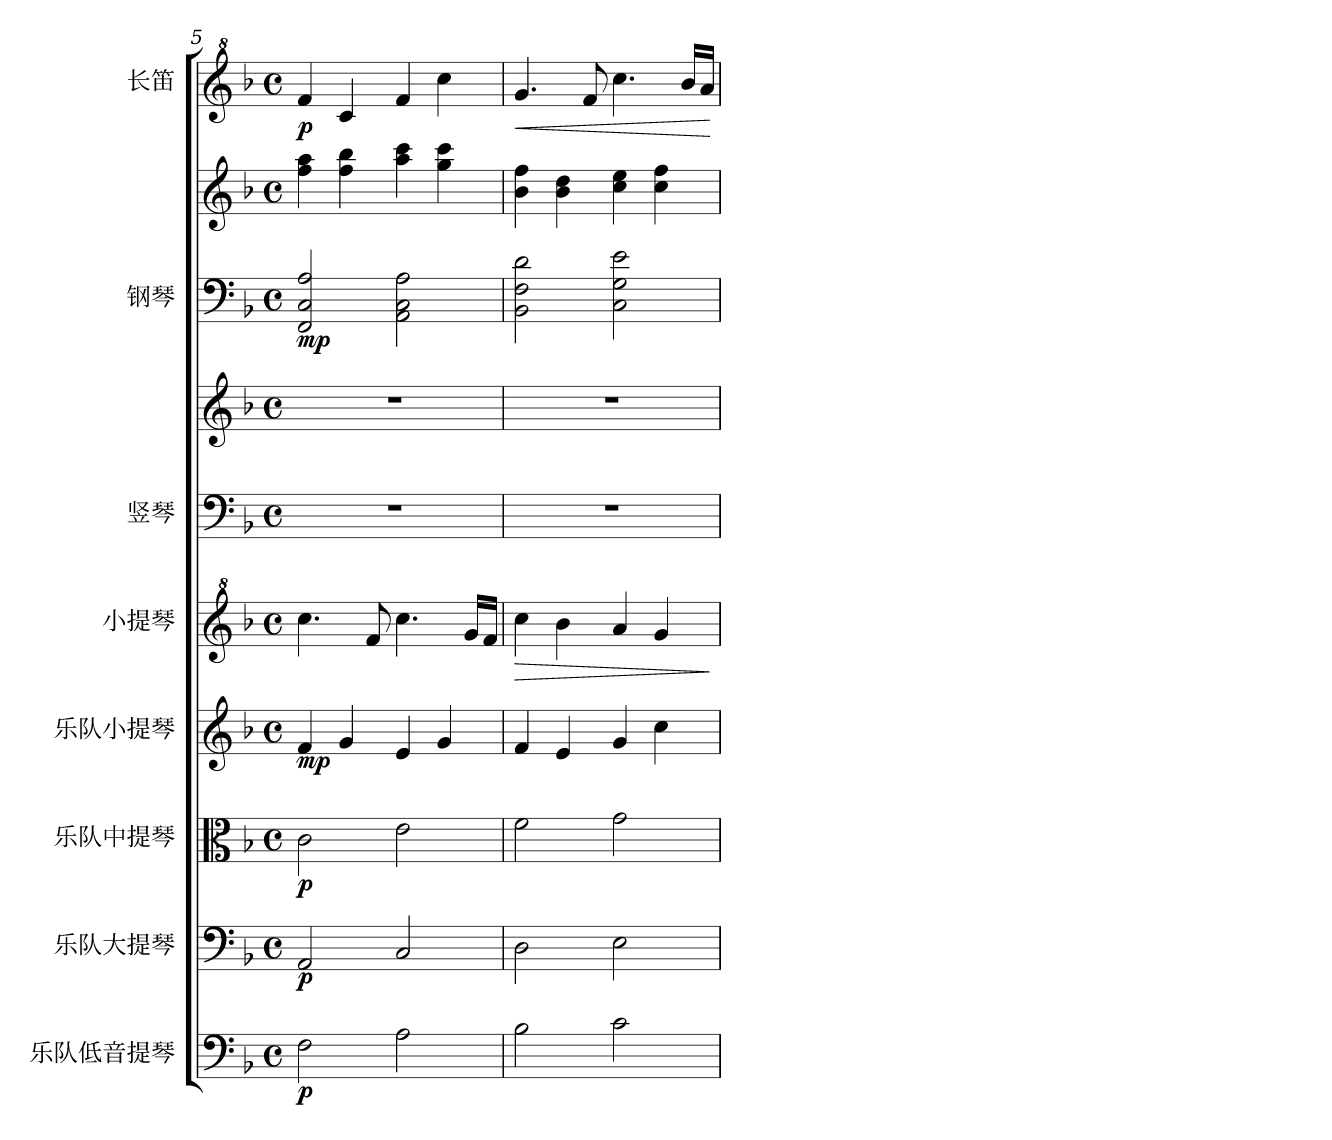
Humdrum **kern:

**kern	**dynam	**kern	**dynam	**kern	**dynam	**kern	**dynam	**kern	**dynam	**kern	**kern	**kern	**kern	**dynam	**kern	**dynam
*part8	*part8	*part7	*part7	*part6	*part6	*part5	*part5	*part4	*part4	*part3	*part3	*part2	*part2	*part2	*part1	*part1
*staff10	*staff10	*staff9	*staff9	*staff8	*staff8	*staff7	*staff7	*staff6	*staff6	*staff5	*staff4	*staff3	*staff2	*staff2/3	*staff1	*staff1
*I"乐队低音提琴	*	*I"乐队大提琴	*	*I"乐队中提琴	*	*I"乐队小提琴	*	*I"小提琴	*	*I"竖琴	*	*I"钢琴	*	*	*I"长笛	*
!!LO:PB:g=z
*clefF4	*	*clefF4	*	*clefC3	*	*clefG2	*	*clefG^2	*	*clefF4	*clefG2	*clefF4	*clefG2	*	*clefG^2	*
*ITrd7c12	*	*	*	*	*	*	*	*	*	*	*	*	*	*	*	*
*k[b-]	*	*k[b-]	*	*k[b-]	*	*k[b-]	*	*k[b-]	*	*k[b-]	*k[b-]	*k[b-]	*k[b-]	*	*k[b-]	*
*M4/4	*	*M4/4	*	*M4/4	*	*M4/4	*	*M4/4	*	*M4/4	*M4/4	*M4/4	*M4/4	*	*M4/4	*
*met(c)	*	*met(c)	*	*met(c)	*	*met(c)	*	*met(c)	*	*met(c)	*met(c)	*met(c)	*met(c)	*	*met(c)	*
=5	=5	=5	=5	=5	=5	=5	=5	=5	=5	=5	=5	=5	=5	=5	=5	=5
!	!LO:DY:b	!	!LO:DY:b	!	!LO:DY:b	!	!LO:DY:b	!	!	!	!	!	!	!LO:DY:b=2	!	!LO:DY:b
2FF\	p	2AA/	p	2c\	p	4f/	mp	4.ccc\	.	1r	1r	2FF/ 2C/ 2A/	4ff\ 4aa\	mp	4ff/	p
.	.	.	.	.	.	4g/	.	.	.	.	.	.	4ff\ 4bb-\	.	4cc/	.
.	.	.	.	.	.	.	.	8ff/	.	.	.	.	.	.	.	.
2AA\	.	2C/	.	2e\	.	4e/	.	4.ccc\	.	.	.	2AA\ 2C\ 2A\	4aa\ 4ccc\	.	4ff/	.
.	.	.	.	.	.	4g/	.	.	.	.	.	.	4gg\ 4ccc\	.	4ccc\	.
.	.	.	.	.	.	.	.	16gg/LL	.	.	.	.	.	.	.	.
.	.	.	.	.	.	.	.	16ff/JJ	.	.	.	.	.	.	.	.
=6	=6	=6	=6	=6	=6	=6	=6	=6	=6	=6	=6	=6	=6	=6	=6	=6
!	!	!	!	!	!	!	!	!	!LO:HP:b	!	!	!	!	!	!	!LO:HP:b
2BB-\	.	2D\	.	2f\	.	4f/	.	4ccc\	>	1r	1r	2BB-\ 2F\ 2d\	4b-\ 4ff\	.	4.gg/	<
.	.	.	.	.	.	4e/	.	4bb-\	.	.	.	.	4b-\ 4dd\	.	.	.
.	.	.	.	.	.	.	.	.	.	.	.	.	.	.	8ff/	.
2C\	.	2E\	.	2g\	.	4g/	.	4aa/	.	.	.	2C\ 2G\ 2e\	4cc\ 4ee\	.	4.ccc\	.
.	.	.	.	.	.	4cc\	.	4gg/	.	.	.	.	4cc\ 4ff\	.	.	.
.	.	.	.	.	.	.	.	.	.	.	.	.	.	.	16bb-/LL	.
.	.	.	.	.	.	.	.	.	.	.	.	.	.	.	16aa/JJ	.
.	.	.	.	.	.	.	.	.	]	.	.	.	.	.	.	[
=	=	=	=	=	=	=	=	=	=	=	=	=	=	=	=	=
*-	*-	*-	*-	*-	*-	*-	*-	*-	*-	*-	*-	*-	*-	*-	*-	*-
